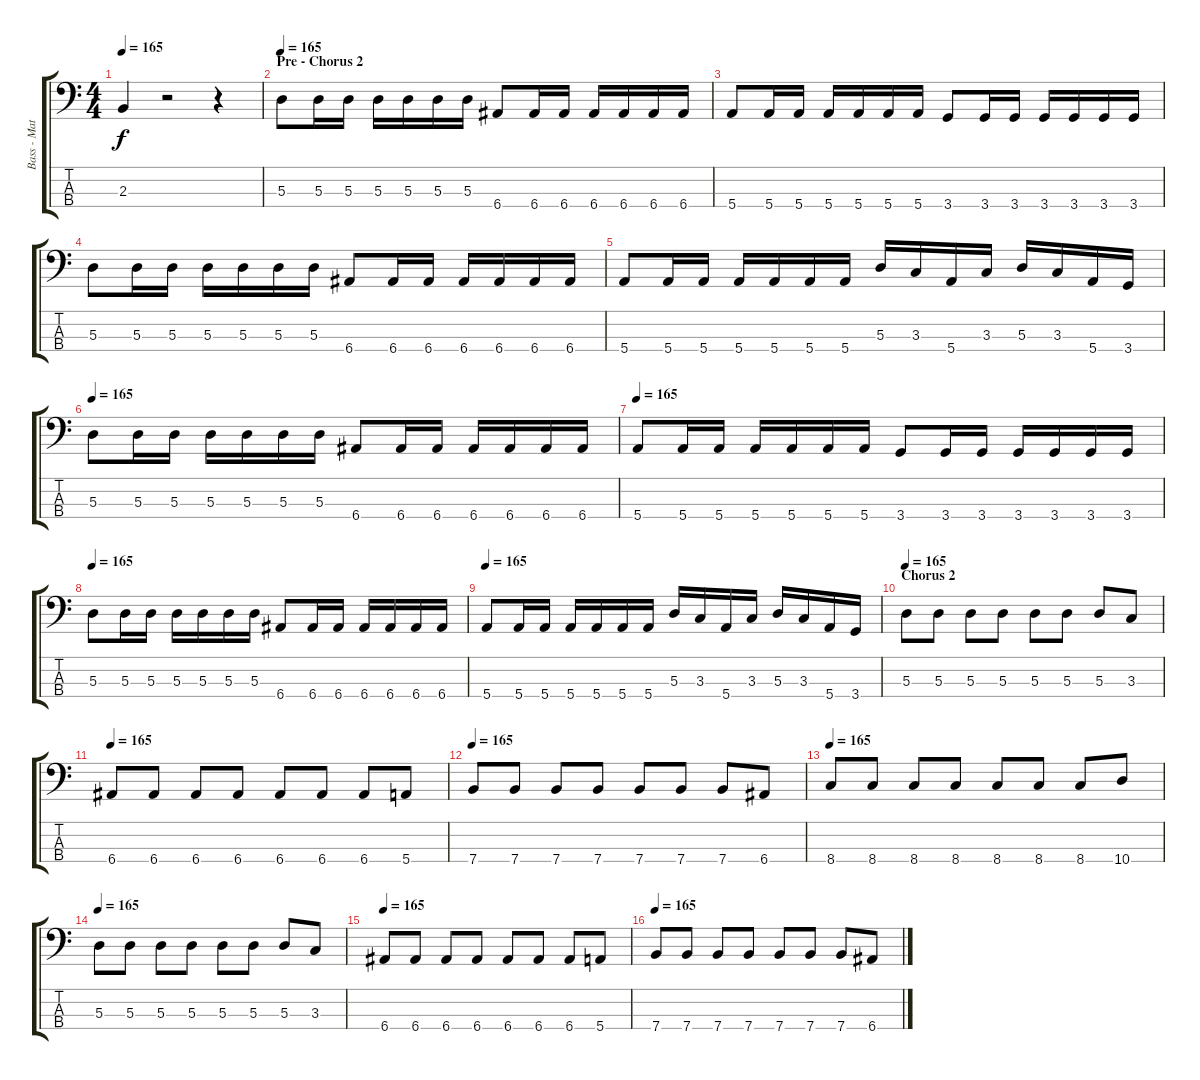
\track ("Bass - Matias" "Bass - Mat") {instrument electricbassfinger}
\staff {score tabs}
\tuning (G2 D2 A1 E1) {hide}
\ts (4 4)
\tempo 165
\clef f4
\ks c
2.3.4{dy f} r.2 r.4 |
\section ("" "Pre - Chorus 2")
\tempo 165
5.3.8 5.3.16 5.3.16 5.3.16 5.3.16 5.3.16 5.3.16 6.4.8 6.4.16 6.4.16 6.4.16 6.4.16 6.4.16 6.4.16 |
5.4.8 5.4.16 5.4.16 5.4.16 5.4.16 5.4.16 5.4.16 3.4.8 3.4.16 3.4.16 3.4.16 3.4.16 3.4.16 3.4.16 |
5.3.8 5.3.16 5.3.16 5.3.16 5.3.16 5.3.16 5.3.16 6.4.8 6.4.16 6.4.16 6.4.16 6.4.16 6.4.16 6.4.16 |
5.4.8 5.4.16 5.4.16 5.4.16 5.4.16 5.4.16 5.4.16 5.3.16 3.3.16 5.4.16 3.3.16 5.3.16 3.3.16 5.4.16 3.4.16 |
\tempo 165
5.3.8 5.3.16 5.3.16 5.3.16 5.3.16 5.3.16 5.3.16 6.4.8 6.4.16 6.4.16 6.4.16 6.4.16 6.4.16 6.4.16 |
\tempo 165
5.4.8 5.4.16 5.4.16 5.4.16 5.4.16 5.4.16 5.4.16 3.4.8 3.4.16 3.4.16 3.4.16 3.4.16 3.4.16 3.4.16 |
\tempo 165
5.3.8 5.3.16 5.3.16 5.3.16 5.3.16 5.3.16 5.3.16 6.4.8 6.4.16 6.4.16 6.4.16 6.4.16 6.4.16 6.4.16 |
\tempo 165
5.4.8 5.4.16 5.4.16 5.4.16 5.4.16 5.4.16 5.4.16 5.3.16 3.3.16 5.4.16 3.3.16 5.3.16 3.3.16 5.4.16 3.4.16 |
\section ("" "Chorus 2")
\tempo 165
5.3.8 5.3.8 5.3.8 5.3.8 5.3.8 5.3.8 5.3.8 3.3.8 |
\tempo 165
6.4.8 6.4.8 6.4.8 6.4.8 6.4.8 6.4.8 6.4.8 5.4.8 |
\tempo 165
7.4.8 7.4.8 7.4.8 7.4.8 7.4.8 7.4.8 7.4.8 6.4.8 |
\tempo 165
8.4.8 8.4.8 8.4.8 8.4.8 8.4.8 8.4.8 8.4.8 10.4.8 |
\tempo 165
5.3.8 5.3.8 5.3.8 5.3.8 5.3.8 5.3.8 5.3.8 3.3.8 |
\tempo 165
6.4.8 6.4.8 6.4.8 6.4.8 6.4.8 6.4.8 6.4.8 5.4.8 |
\tempo 165
7.4.8 7.4.8 7.4.8 7.4.8 7.4.8 7.4.8 7.4.8 6.4.8
